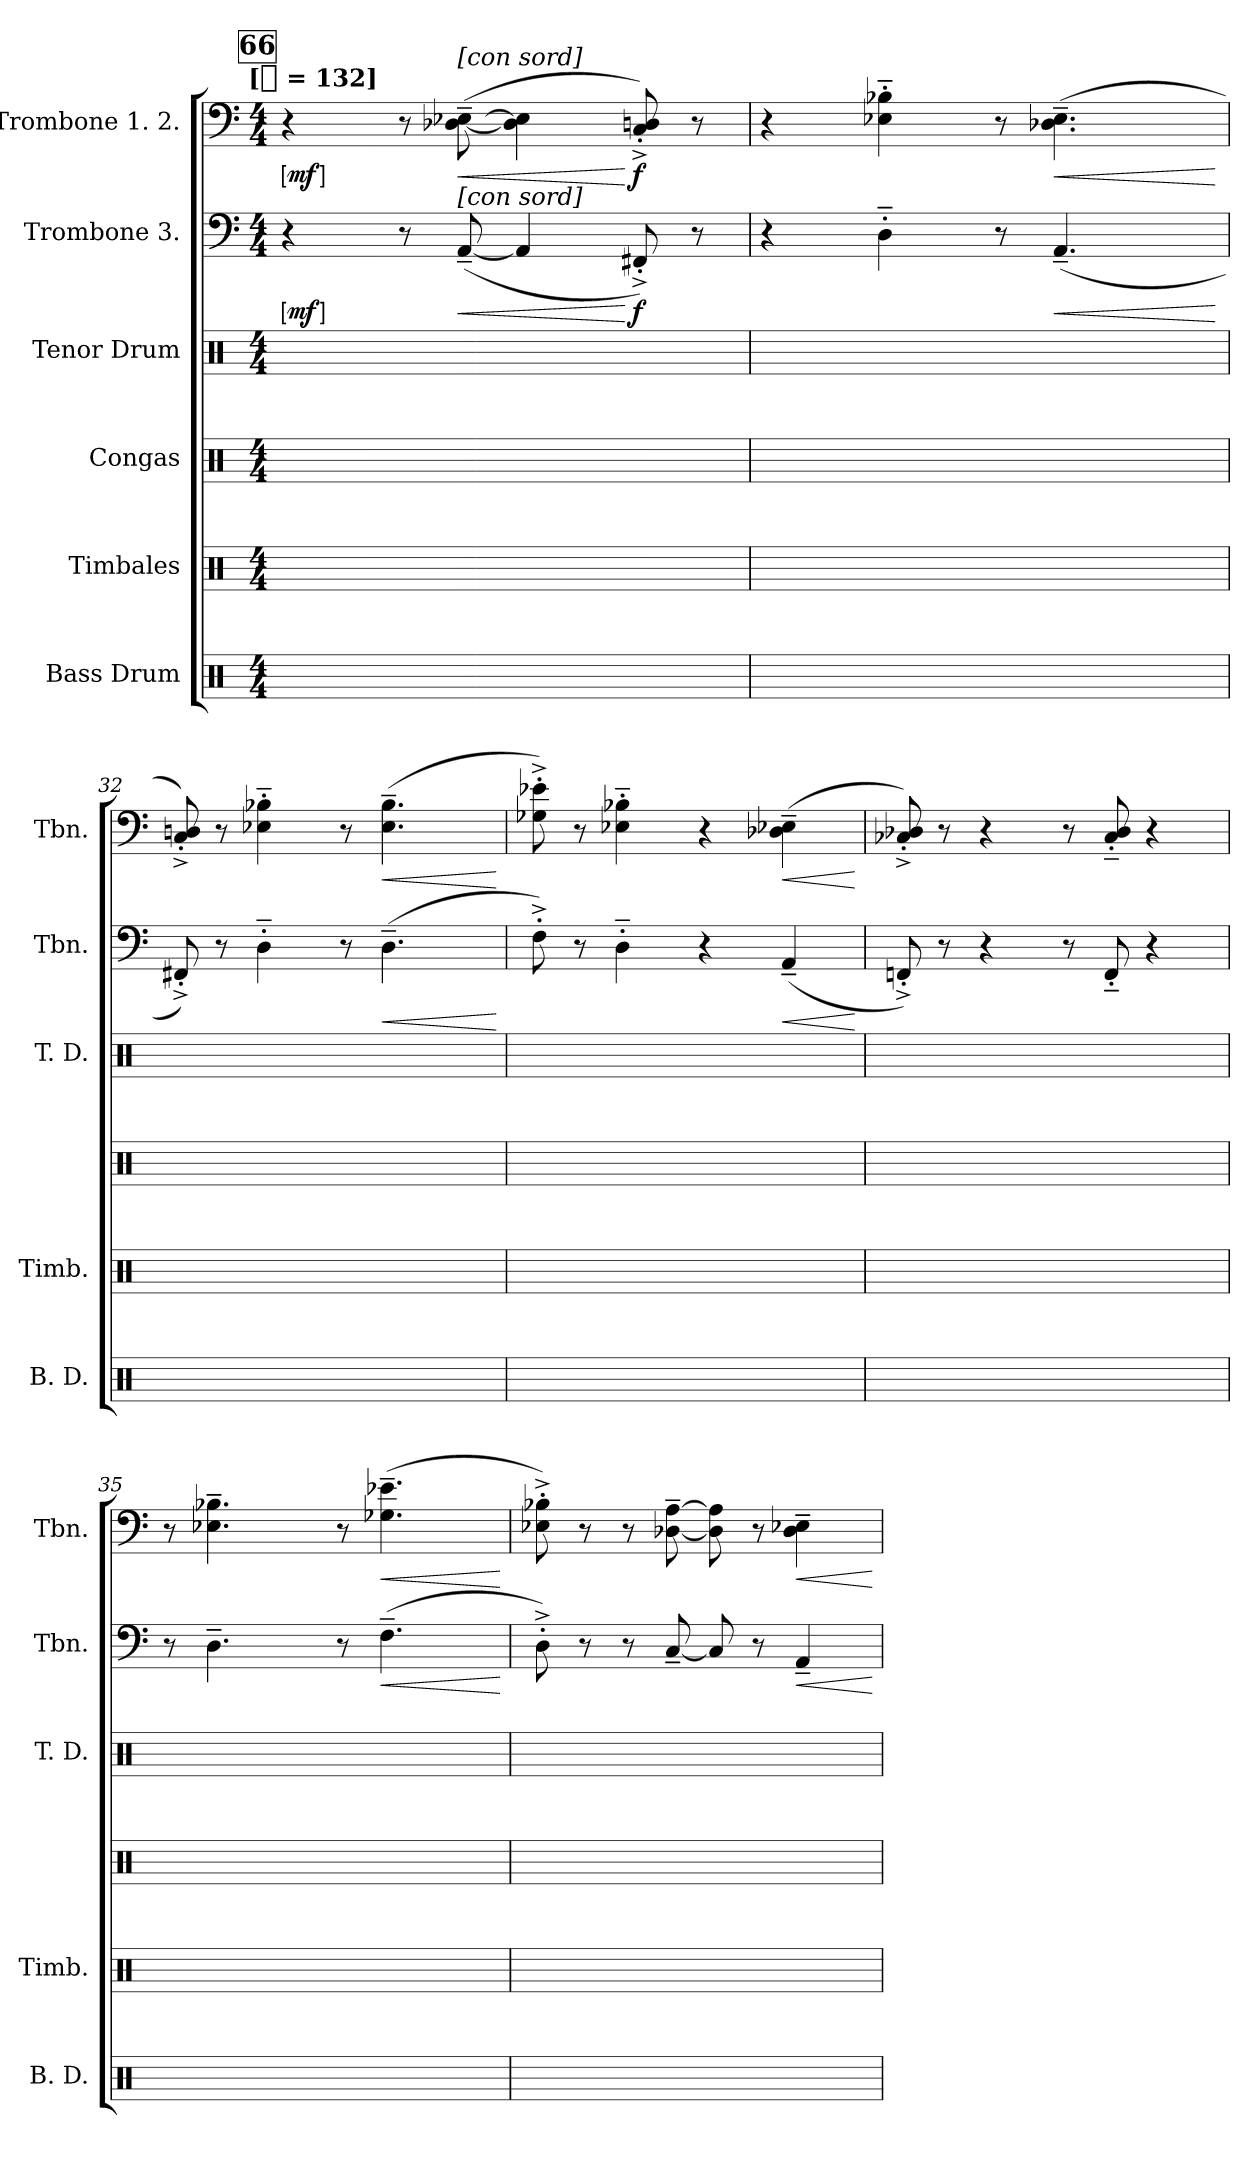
**kern	**kern	**kern	**kern	**kern	**dynam	**kern	**dynam
*part6	*part5	*part4	*part3	*part2	*part2	*part1	*part1
*staff6	*staff5	*staff4	*staff3	*staff2	*staff2	*staff1	*staff1
*I"Bass Drum	*I"Timbales	*I"Congas	*I"Tenor Drum	*I"Trombone 3.	*	*I"Trombone 1. 2.	*
*I'B. D.	*I'Timb.	*	*I'T. D.	*I'Tbn.	*	*I'Tbn.	*
*clefX	*clefX	*clefX	*clefX	*clefF4	*	*clefF4	*
*k[]	*k[]	*k[]	*k[]	*k[]	*	*k[]	*
*C:	*C:	*C:	*C:	*C:	*	*C:	*
!!LO:TX:omd:t=[[quarter] = 132]
*M4/4	*M4/4	*M4/4	*M4/4	*M4/4	*	*M4/4	*
*MM132	*MM132	*MM132	*MM132	*MM132	*	*MM132	*
!!LO:REH:place=s1:t=66
=30	=30	=30	=30	=30	=30	=30	=30
!	!	!	!	!	!LO:DY:ed=brack	!	!LO:DY:ed=brack
4ryy	16ryy	8.ryy	16ryy	4r	mf	4r	mf
.	16ryy	.	16ryy	.	.	.	.
.	16ryy	.	16ryy	.	.	.	.
.	16ryy	16ryy	16ryy	.	.	.	.
8ryy	4ryy	16ryy	16ryy	8r	.	8r	.
.	.	16ryy	16ryy	.	.	.	.
!	!	!	!	!	!	!LO:TX:a:t=[con sord]	!
!	!	!	!	!LO:TX:a:t=[con sord]	!	!	!
!	!	!	!	!	!LO:HP:b	!	!LO:HP:b
8ryy	.	16ryy	16ryy	([8AA~	<	([8D-X~ [8E-X~	<
.	.	16ryy	16ryy	.	.	.	.
4ryy	16ryy	16ryy	4ryy	4AA]	.	4D-] 4E-]	.
.	16ryy	16ryy	.	.	.	.	.
.	16ryy	16ryy	.	.	.	.	.
.	16ryy	16ryy	.	.	.	.	.
8ryy	16ryy	16ryy	16ryy	8FF#X'^)	[ f	8C'^ 8Dn'^)	[ f
.	16ryy	16ryy	16ryy	.	.	.	.
8ryy	16ryy	16ryy	16ryy	8r	.	8r	.
.	16ryy	16ryy	16ryy	.	.	.	.
=31	=31	=31	=31	=31	=31	=31	=31
4ryy	16ryy	8.ryy	16ryy	4r	.	4r	.
.	16ryy	.	16ryy	.	.	.	.
.	16ryy	.	16ryy	.	.	.	.
.	16ryy	16ryy	16ryy	.	.	.	.
8ryy	4ryy	16ryy	16ryy	4D'~	.	4E-X'~ 4B-X'~	.
.	.	16ryy	16ryy	.	.	.	.
8ryy	.	16ryy	16ryy	.	.	.	.
.	.	16ryy	16ryy	.	.	.	.
4ryy	16ryy	16ryy	4ryy	8r	.	8r	.
.	16ryy	16ryy	.	.	.	.	.
!	!	!	!	!	!LO:HP:b	!	!LO:HP:b
.	16ryy	16ryy	.	(4.AA~	<	(4.D-X~ 4.E-~	<
.	16ryy	16ryy	.	.	.	.	.
8ryy	16ryy	16ryy	16ryy	.	.	.	.
.	16ryy	16ryy	16ryy	.	.	.	.
8ryy	16ryy	16ryy	16ryy	.	.	.	.
.	16ryy	16ryy	16ryy	.	.	.	.
.	.	.	.	.	[	.	[
=32	=32	=32	=32	=32	=32	=32	=32
4ryy	16ryy	8.ryy	16ryy	8FF#X'^)	.	8C'^ 8Dn'^)	.
.	16ryy	.	16ryy	.	.	.	.
.	16ryy	.	16ryy	8r	.	8r	.
.	16ryy	16ryy	16ryy	.	.	.	.
8ryy	4ryy	16ryy	16ryy	4D'~	.	4E-X'~ 4B-X'~	.
.	.	16ryy	16ryy	.	.	.	.
8ryy	.	16ryy	16ryy	.	.	.	.
.	.	16ryy	16ryy	.	.	.	.
4ryy	16ryy	16ryy	4ryy	8r	.	8r	.
.	16ryy	16ryy	.	.	.	.	.
!	!	!	!	!	!LO:HP:b	!	!LO:HP:b
.	16ryy	16ryy	.	(4.D~	<	(4.E-~ 4.B-~	<
.	16ryy	16ryy	.	.	.	.	.
8ryy	16ryy	16ryy	16ryy	.	.	.	.
.	16ryy	16ryy	16ryy	.	.	.	.
8ryy	16ryy	16ryy	16ryy	.	.	.	.
.	16ryy	16ryy	16ryy	.	.	.	.
.	.	.	.	.	[	.	[
=33	=33	=33	=33	=33	=33	=33	=33
4ryy	16ryy	8.ryy	16ryy	8F'^)	.	8G-X'^ 8e-X'^)	.
.	16ryy	.	16ryy	.	.	.	.
.	16ryy	.	16ryy	8r	.	8r	.
.	16ryy	16ryy	16ryy	.	.	.	.
8ryy	4ryy	16ryy	16ryy	4D'~	.	4E-X'~ 4B-X'~	.
.	.	16ryy	16ryy	.	.	.	.
8ryy	.	16ryy	16ryy	.	.	.	.
.	.	16ryy	16ryy	.	.	.	.
4ryy	16ryy	16ryy	4ryy	4r	.	4r	.
.	16ryy	16ryy	.	.	.	.	.
.	16ryy	16ryy	.	.	.	.	.
.	16ryy	16ryy	.	.	.	.	.
!	!	!	!	!	!LO:HP:b	!	!LO:HP:b
8ryy	16ryy	16ryy	16ryy	(4AA~	<	(4D-X~ 4E-X~	<
.	16ryy	16ryy	16ryy	.	.	.	.
8ryy	16ryy	16ryy	16ryy	.	.	.	.
.	16ryy	16ryy	16ryy	.	.	.	.
.	.	.	.	.	[	.	[
=34	=34	=34	=34	=34	=34	=34	=34
4ryy	16ryy	8.ryy	16ryy	8FFn'^)	.	8C-X'^ 8D-X'^)	.
.	16ryy	.	16ryy	.	.	.	.
.	16ryy	.	16ryy	8r	.	8r	.
.	16ryy	16ryy	16ryy	.	.	.	.
8ryy	4ryy	16ryy	16ryy	4r	.	4r	.
.	.	16ryy	16ryy	.	.	.	.
8ryy	.	16ryy	16ryy	.	.	.	.
.	.	16ryy	16ryy	.	.	.	.
4ryy	16ryy	16ryy	4ryy	8r	.	8r	.
.	16ryy	16ryy	.	.	.	.	.
.	16ryy	16ryy	.	8FF'~	.	8C-'~ 8D-'~	.
.	16ryy	16ryy	.	.	.	.	.
8ryy	16ryy	16ryy	16ryy	4r	.	4r	.
.	16ryy	16ryy	16ryy	.	.	.	.
8ryy	16ryy	16ryy	16ryy	.	.	.	.
.	16ryy	16ryy	16ryy	.	.	.	.
=35	=35	=35	=35	=35	=35	=35	=35
4ryy	16ryy	8.ryy	16ryy	8r	.	8r	.
.	16ryy	.	16ryy	.	.	.	.
.	16ryy	.	16ryy	4.D~	.	4.E-X~ 4.B-X~	.
.	16ryy	16ryy	16ryy	.	.	.	.
8ryy	4ryy	16ryy	16ryy	.	.	.	.
.	.	16ryy	16ryy	.	.	.	.
8ryy	.	16ryy	16ryy	.	.	.	.
.	.	16ryy	16ryy	.	.	.	.
4ryy	16ryy	16ryy	4ryy	8r	.	8r	.
.	16ryy	16ryy	.	.	.	.	.
!	!	!	!	!	!LO:HP:b	!	!LO:HP:b
.	16ryy	16ryy	.	(4.F~	<	(4.G-X~ 4.e-X~	<
.	16ryy	16ryy	.	.	.	.	.
8ryy	16ryy	16ryy	16ryy	.	.	.	.
.	16ryy	16ryy	16ryy	.	.	.	.
8ryy	16ryy	16ryy	16ryy	.	.	.	.
.	16ryy	16ryy	16ryy	.	.	.	.
.	.	.	.	.	[	.	[
=36	=36	=36	=36	=36	=36	=36	=36
4ryy	16ryy	8.ryy	16ryy	8D'^)	.	8E-X'^ 8B-X'^)	.
.	16ryy	.	16ryy	.	.	.	.
.	16ryy	.	16ryy	8r	.	8r	.
.	16ryy	16ryy	16ryy	.	.	.	.
8ryy	4ryy	16ryy	16ryy	8r	.	8r	.
.	.	16ryy	16ryy	.	.	.	.
8ryy	.	16ryy	16ryy	[8C~	.	[8D-X~ [8A~	.
.	.	16ryy	16ryy	.	.	.	.
4ryy	16ryy	16ryy	4ryy	8C]	.	8D-] 8A]	.
.	16ryy	16ryy	.	.	.	.	.
.	16ryy	16ryy	.	8r	.	8r	.
.	16ryy	16ryy	.	.	.	.	.
!	!	!	!	!	!LO:HP:b	!	!LO:HP:b
8ryy	16ryy	16ryy	16ryy	4AA~i	<	4D-~ 4E-Xi~	<
.	16ryy	16ryy	16ryy	.	.	.	.
8ryy	16ryy	16ryy	16ryy	.	.	.	.
.	16ryy	16ryy	16ryy	.	.	.	.
.	.	.	.	.	[	.	[
=	=	=	=	=	=	=	=
*-	*-	*-	*-	*-	*-	*-	*-
